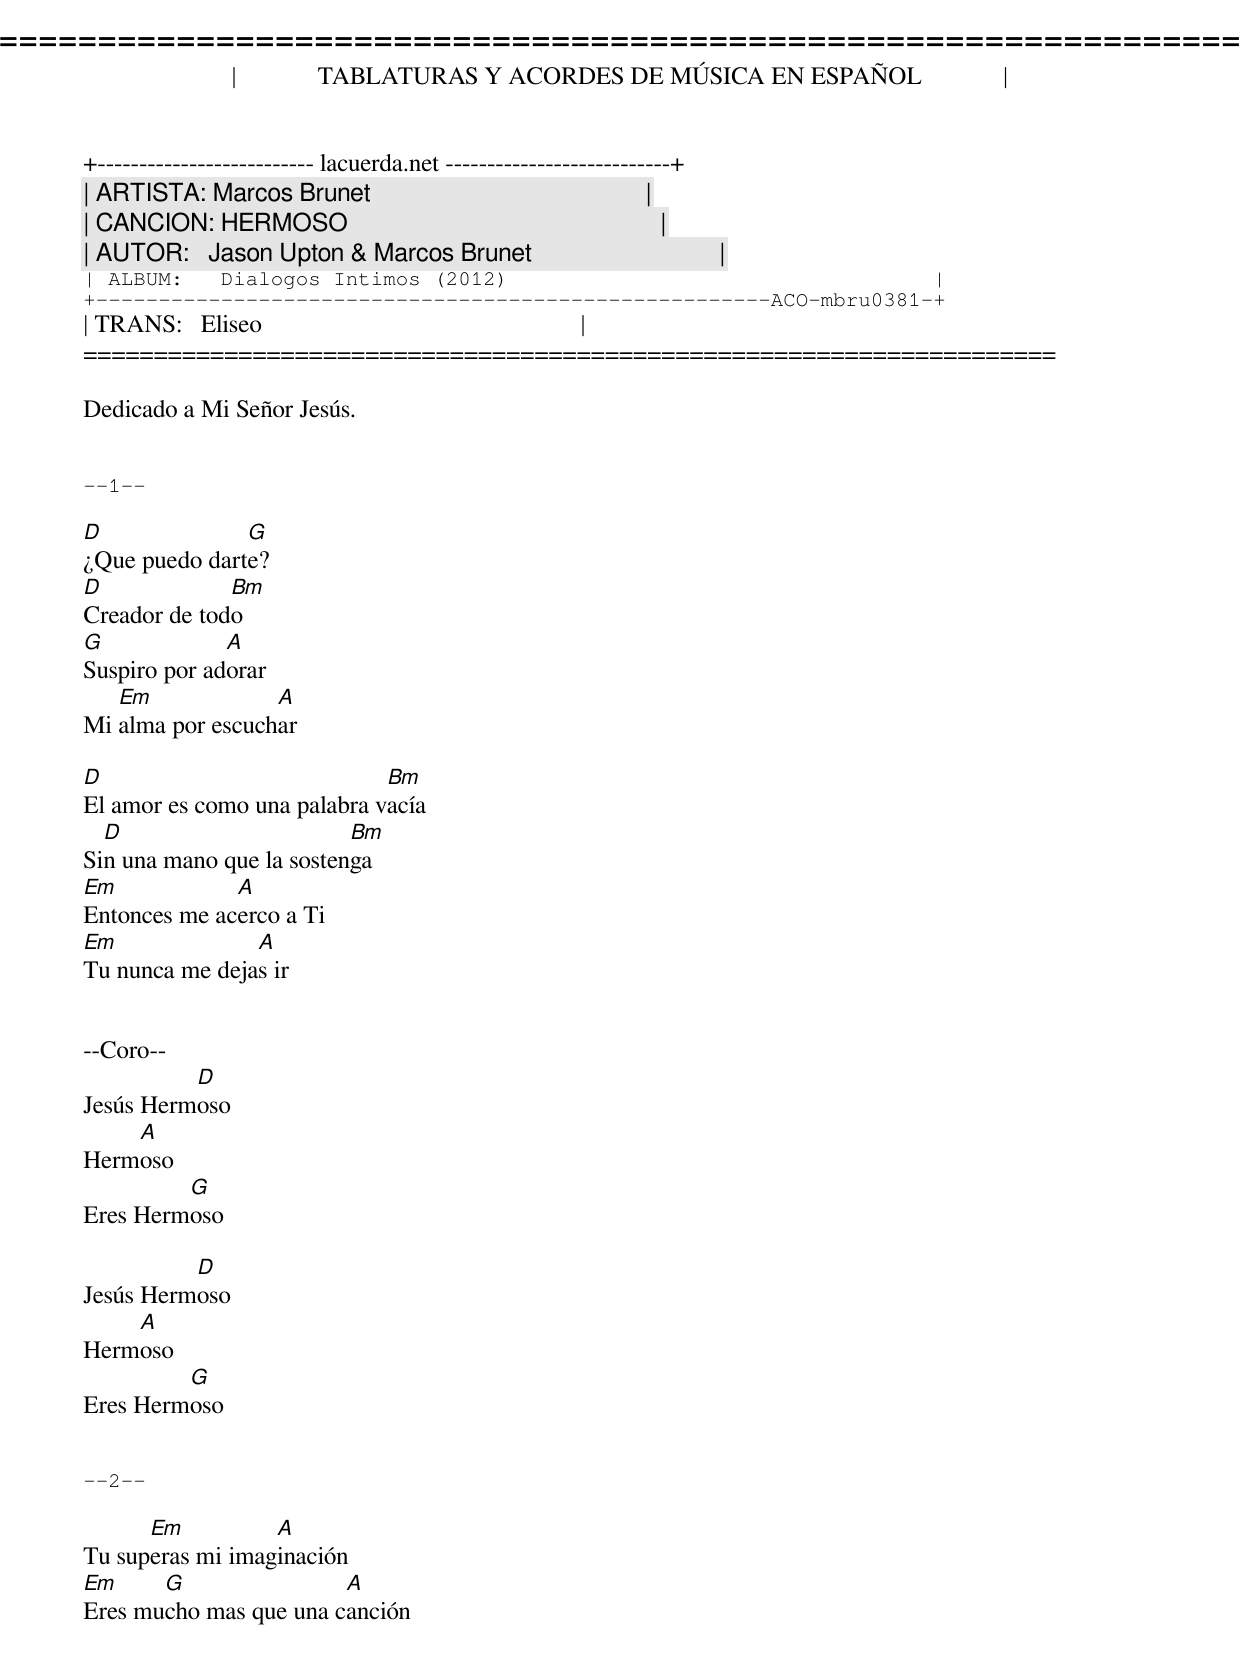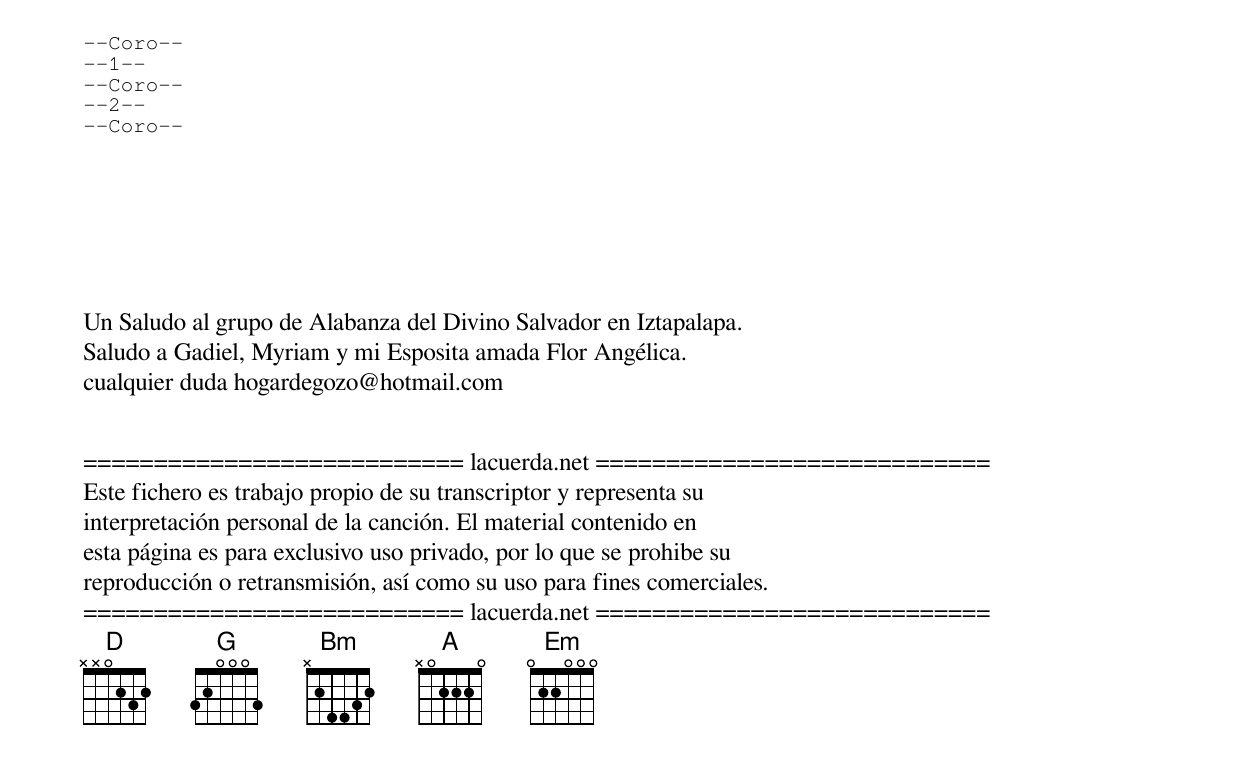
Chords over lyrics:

=====================================================================
|             TABLATURAS Y ACORDES DE MÚSICA EN ESPAÑOL             |
+-------------------------- lacuerda.net ---------------------------+
| ARTISTA: Marcos Brunet                                            |
| CANCION: HERMOSO                                                  |
| AUTOR:   Jason Upton & Marcos Brunet                              |
| ALBUM:   Dialogos Intimos (2012)                                  |
+------------------------------------------------------ACO-mbru0381-+
| TRANS:   Eliseo                                                   |
=====================================================================

Dedicado a Mi Señor Jesús.


--1--

D              G
¿Que puedo darte?
D             Bm
Creador de todo
G             A
Suspiro por adorar
   Em             A
Mi alma por escuchar

D                            Bm
El amor es como una palabra vacía
  D                       Bm
Sin una mano que la sostenga
Em            A
Entonces me acerco a Ti
Em              A
Tu nunca me dejas ir


--Coro--
          D
Jesús Hermoso
    A
Hermoso
         G
Eres Hermoso

          D
Jesús Hermoso
    A
Hermoso
         G
Eres Hermoso


--2--

      Em          A
Tu superas mi imaginación
Em     G                A
Eres mucho mas que una canción

--Coro--
--1--
--Coro--
--2--
--Coro--







Un Saludo al grupo de Alabanza del Divino Salvador en Iztapalapa.
Saludo a Gadiel, Myriam y mi Esposita amada Flor Angélica.
cualquier duda hogardegozo@hotmail.com


=========================== lacuerda.net ============================
Este fichero es trabajo propio de su transcriptor y representa su
interpretación personal de la canción. El material contenido en
esta página es para exclusivo uso privado, por lo que se prohibe su
reproducción o retransmisión, así como su uso para fines comerciales.
=========================== lacuerda.net ============================
